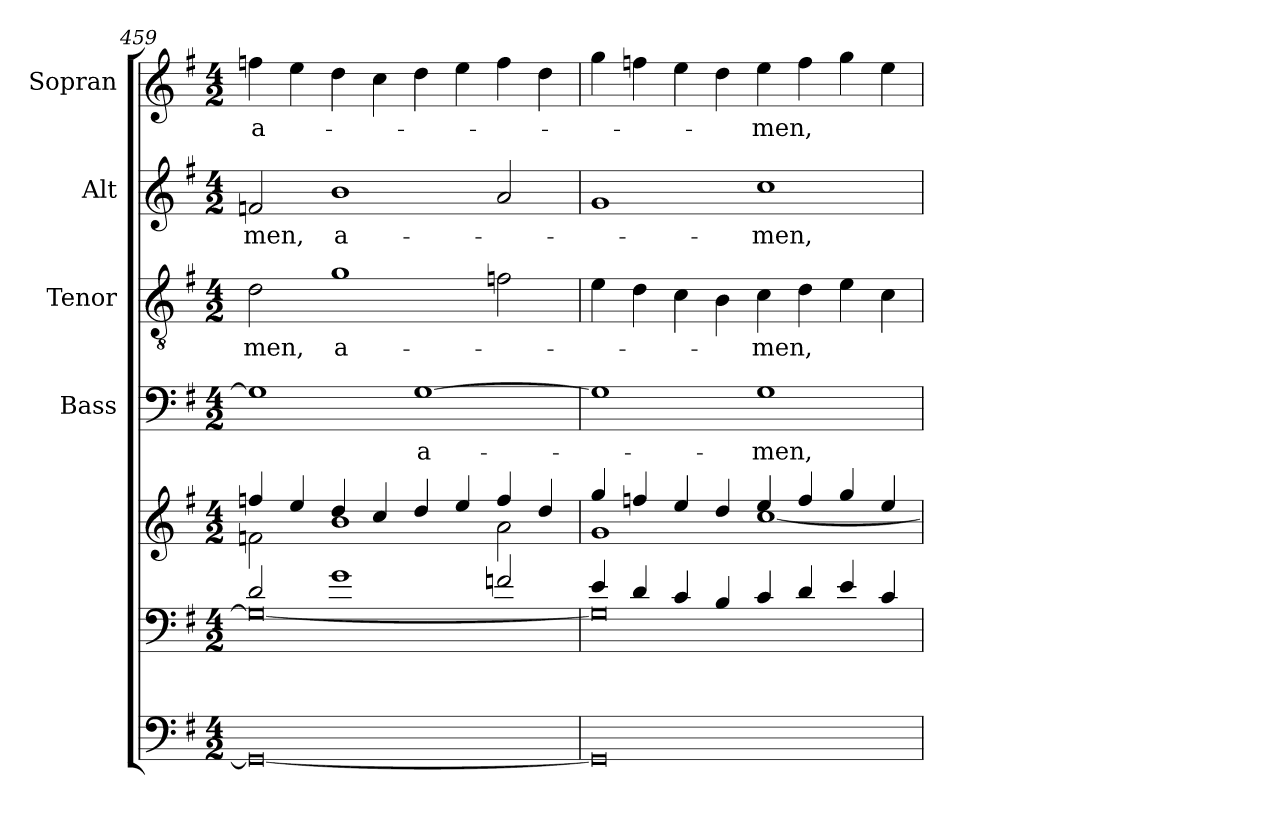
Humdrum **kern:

**kern	**kern	**kern	**kern	**text	**kern	**text	**kern	**text	**kern	**text
*part6	*part5	*part5	*part4	*part4	*part3	*part3	*part2	*part2	*part1	*part1
*staff7	*staff6	*staff5	*staff4	*staff4	*staff3	*staff3	*staff2	*staff2	*staff1	*staff1
*	*	*	*I"Bass	*	*I"Tenor	*	*I"Alt	*	*I"Sopran	*
*	*	*	*I'B.	*	*I'T.	*	*I'A.	*	*I'S.	*
*clefF4	*clefF4	*clefG2	*clefF4	*	*clefGv2	*	*clefG2	*	*clefG2	*
*k[f#]	*k[f#]	*k[f#]	*k[f#]	*	*k[f#]	*	*k[f#]	*	*k[f#]	*
*G:	*G:	*G:	*G:	*	*G:	*	*G:	*	*G:	*
*M4/2	*M4/2	*M4/2	*M4/2	*	*M4/2	*	*M4/2	*	*M4/2	*
=459	=459	=459	=459	=459	=459	=459	=459	=459	=459	=459
*	*^	*^	*	*	*	*	*	*	*	*
!	!	!	!	!	!	!	!	!LO:LY:b	!	!LO:LY:b	!	!LO:LY:b
0GG_	2d/	0G_	4ffn/	2fn\	1G]	.	2d\	-men,	2fn/	-men,	4ffn\	a-
.	.	.	4ee/	.	.	.	.	.	.	.	4ee\	.
!	!	!	!	!	!	!	!	!LO:LY:b	!	!LO:LY:b	!	!
.	1g	.	4dd/	1b	.	.	1g	a-	1b	a-	4dd\	.
.	.	.	4cc/	.	.	.	.	.	.	.	4cc\	.
!	!	!	!	!	!	!LO:LY:b	!	!	!	!	!	!
.	.	.	4dd/	.	[1G	a-	.	.	.	.	4dd\	.
.	.	.	4ee/	.	.	.	.	.	.	.	4ee\	.
.	2fn/	.	4ff/	2a\	.	.	2fn\	.	2a/	.	4ff\	.
.	.	.	4dd/	.	.	.	.	.	.	.	4dd\	.
!!LO:PB:g=z
=460	=460	=460	=460	=460	=460	=460	=460	=460	=460	=460	=460	=460
0GG]	4e/	0G]	4gg/	1g	1G]	.	4e\	.	1g	.	4gg\	.
.	4d/	.	4ffn/	.	.	.	4d\	.	.	.	4ffn\	.
.	4c/	.	4ee/	.	.	.	4c\	.	.	.	4ee\	.
.	4B/	.	4dd/	.	.	.	4B\	.	.	.	4dd\	.
!	!	!	!	!	!	!LO:LY:b	!	!LO:LY:b	!	!LO:LY:b	!	!LO:LY:b
.	4c/	.	4ee/	[<1cc	1G	-men,	4c\	-men,	1cc	-men,	4ee\	-men,
.	4d/	.	4ff/	.	.	.	4d\	.	.	.	4ff\	.
.	4e/	.	4gg/	.	.	.	4e\	.	.	.	4gg\	.
.	4c/	.	4ee/	.	.	.	4c\	.	.	.	4ee\	.
*	*v	*v	*	*	*	*	*	*	*	*	*	*
*	*	*v	*v	*	*	*	*	*	*	*	*
=	=	=	=	=	=	=	=	=	=	=
*-	*-	*-	*-	*-	*-	*-	*-	*-	*-	*-
